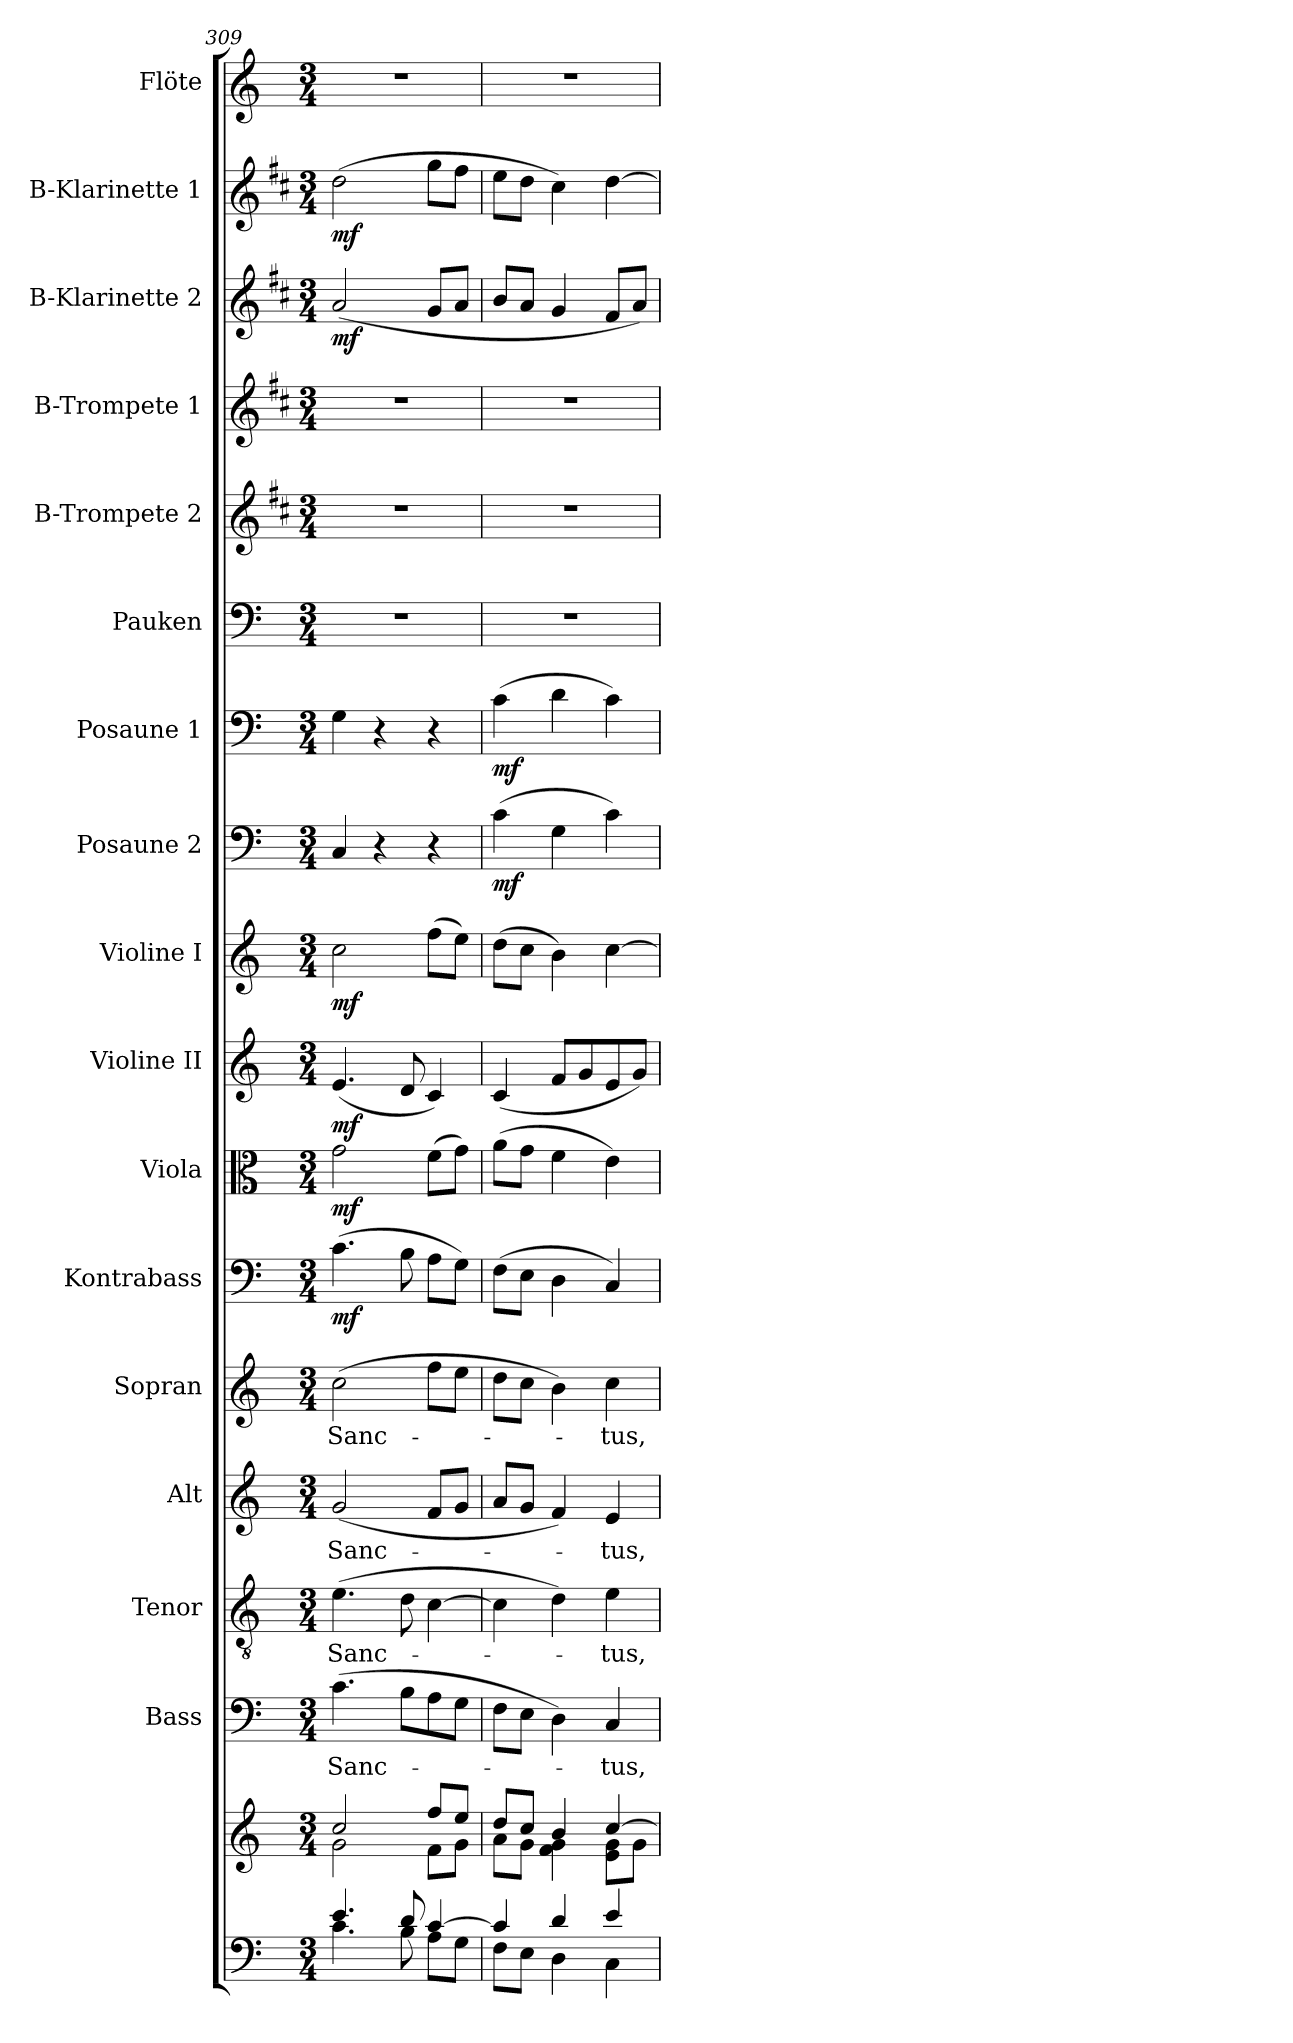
**kern	**kern	**kern	**text	**kern	**text	**kern	**text	**kern	**text	**kern	**dynam	**kern	**dynam	**kern	**dynam	**kern	**dynam	**kern	**dynam	**kern	**dynam	**kern	**kern	**kern	**kern	**dynam	**kern	**dynam	**kern
*part17	*part17	*part16	*part16	*part15	*part15	*part14	*part14	*part13	*part13	*part12	*part12	*part11	*part11	*part10	*part10	*part9	*part9	*part8	*part8	*part7	*part7	*part6	*part5	*part4	*part3	*part3	*part2	*part2	*part1
*staff18	*staff17	*staff16	*staff16	*staff15	*staff15	*staff14	*staff14	*staff13	*staff13	*staff12	*staff12	*staff11	*staff11	*staff10	*staff10	*staff9	*staff9	*staff8	*staff8	*staff7	*staff7	*staff6	*staff5	*staff4	*staff3	*staff3	*staff2	*staff2	*staff1
*	*	*I"Bass	*	*I"Tenor	*	*I"Alt	*	*I"Sopran	*	*I"Kontrabass	*	*I"Viola	*	*I"Violine II	*	*I"Violine I	*	*I"Posaune 2	*	*I"Posaune 1	*	*I"Pauken	*I"B-Trompete 2	*I"B-Trompete 1	*I"B-Klarinette 2	*	*I"B-Klarinette 1	*	*I"Flöte
*	*	*I'B.	*	*I'T.	*	*I'A.	*	*I'S.	*	*I'Kb.	*	*I'Vla.	*	*I'Vl. II	*	*I'Vl. I	*	*I'Pos. 2	*	*I'Pos. 1	*	*I'Pk.	*I'B Trp. 2	*I'B Trp. 1	*I'B Kl. 2	*	*I'B Kl. 1	*	*I'Fl.
*clefF4	*clefG2	*clefF4	*	*clefGv2	*	*clefG2	*	*clefG2	*	*clefF4	*	*clefC3	*	*clefG2	*	*clefG2	*	*clefF4	*	*clefF4	*	*clefF4	*clefG2	*clefG2	*clefG2	*	*clefG2	*	*clefG2
*	*	*	*	*	*	*	*	*	*	*ITrd7c12	*	*	*	*	*	*	*	*	*	*	*	*	*ITrd1c2	*ITrd1c2	*ITrd1c2	*	*ITrd1c2	*	*
*k[]	*k[]	*k[]	*	*k[]	*	*k[]	*	*k[]	*	*k[]	*	*k[]	*	*k[]	*	*k[]	*	*k[]	*	*k[]	*	*k[]	*k[]	*k[]	*k[]	*	*k[]	*	*k[]
*C:	*C:	*C:	*	*C:	*	*C:	*	*C:	*	*C:	*	*C:	*	*C:	*	*C:	*	*C:	*	*C:	*	*C:	*C:	*C:	*C:	*	*C:	*	*C:
*M3/4	*M3/4	*M3/4	*	*M3/4	*	*M3/4	*	*M3/4	*	*M3/4	*	*M3/4	*	*M3/4	*	*M3/4	*	*M3/4	*	*M3/4	*	*M3/4	*M3/4	*M3/4	*M3/4	*	*M3/4	*	*M3/4
=309	=309	=309	=309	=309	=309	=309	=309	=309	=309	=309	=309	=309	=309	=309	=309	=309	=309	=309	=309	=309	=309	=309	=309	=309	=309	=309	=309	=309	=309
*^	*^	*	*	*	*	*	*	*	*	*	*	*	*	*	*	*	*	*	*	*	*	*	*	*	*	*	*	*	*
!	!	!	!	!	!LO:LY:b	!	!LO:LY:b	!	!LO:LY:b	!	!LO:LY:b	!	!LO:DY:b	!	!LO:DY:b	!	!LO:DY:b	!	!LO:DY:b	!	!	!	!	!	!	!	!	!LO:DY:b	!	!LO:DY:b	!
4.e/	4.c\	2cc/	2g\	(>4.c\	Sanc-	(>4.e\	Sanc-	(<2g/	Sanc-	(>2cc\	Sanc-	(>4.C\	mf	2g\	mf	(<4.e/	mf	2cc\	mf	4C/	.	4G\	.	2.r	2.r	2.r	(<2g/	mf	(>2cc\	mf	2.r
.	.	.	.	.	.	.	.	.	.	.	.	.	.	.	.	.	.	.	.	4r	.	4r	.	.	.	.	.	.	.	.	.
8d/	8B\	.	.	8B\L	.	8d\	.	.	.	.	.	8BB\	.	.	.	8d/	.	.	.	.	.	.	.	.	.	.	.	.	.	.	.
[>4c/	8A\L	8ff/L	8f\L	8A\	.	[4c\	.	8f/L	.	8ff\L	.	8AA\L	.	(>8f\L	.	4c/)	.	(>8ff\L	.	4r	.	4r	.	.	.	.	8f/L	.	8ff\L	.	.
.	8G\J	8ee/J	8g\J	8G\J	.	.	.	8g/J	.	8ee\J	.	8GG\J)	.	8g\J)	.	.	.	8ee\J)	.	.	.	.	.	.	.	.	8g/J	.	8ee\J	.	.
=310	=310	=310	=310	=310	=310	=310	=310	=310	=310	=310	=310	=310	=310	=310	=310	=310	=310	=310	=310	=310	=310	=310	=310	=310	=310	=310	=310	=310	=310	=310	=310
!	!	!	!	!	!	!	!	!	!	!	!	!	!	!	!	!	!	!	!	!	!LO:DY:b	!	!LO:DY:b	!	!	!	!	!	!	!	!
4c/]	8F\L	8dd/L	8a\L	8F\L	.	4c\]	.	8a/L	.	8dd\L	.	(>8FF\L	.	(>8a\L	.	(<4c/	.	(>8dd\L	.	(>4c\	mf	(>4c\	mf	2.r	2.r	2.r	8a/L	.	8dd\L	.	2.r
.	8E\J	8cc/J	8g\J	8E\J	.	.	.	8g/J	.	8cc\J	.	8EE\J	.	8g\J	.	.	.	8cc\J	.	.	.	.	.	.	.	.	8g/J	.	8cc\J	.	.
4d/	4D\	4b/	4f\ 4g\	4D\)	.	4d\)	.	4f/)	.	4b\)	.	4DD\	.	4f\	.	8f/L	.	4b\)	.	4G\	.	4d\	.	.	.	.	4f/	.	4b\)	.	.
.	.	.	.	.	.	.	.	.	.	.	.	.	.	.	.	8g/	.	.	.	.	.	.	.	.	.	.	.	.	.	.	.
!	!	!	!	!	!LO:LY:b	!	!LO:LY:b	!	!LO:LY:b	!	!LO:LY:b	!	!	!	!	!	!	!	!	!	!	!	!	!	!	!	!	!	!	!	!
4e/	4C\	[>4cc/	8e\ 8g\L	4C/	-tus,	4e\	-tus,	4e/	-tus,	4cc\	-tus,	4CC/)	.	4e\)	.	8e/	.	[4cc\	.	4c\)	.	4c\)	.	.	.	.	8e/L	.	[4cc\	.	.
.	.	.	8g\J	.	.	.	.	.	.	.	.	.	.	.	.	8g/J)	.	.	.	.	.	.	.	.	.	.	8g/J)	.	.	.	.
*v	*v	*	*	*	*	*	*	*	*	*	*	*	*	*	*	*	*	*	*	*	*	*	*	*	*	*	*	*	*	*	*
*	*v	*v	*	*	*	*	*	*	*	*	*	*	*	*	*	*	*	*	*	*	*	*	*	*	*	*	*	*	*	*
=	=	=	=	=	=	=	=	=	=	=	=	=	=	=	=	=	=	=	=	=	=	=	=	=	=	=	=	=	=
*-	*-	*-	*-	*-	*-	*-	*-	*-	*-	*-	*-	*-	*-	*-	*-	*-	*-	*-	*-	*-	*-	*-	*-	*-	*-	*-	*-	*-	*-
